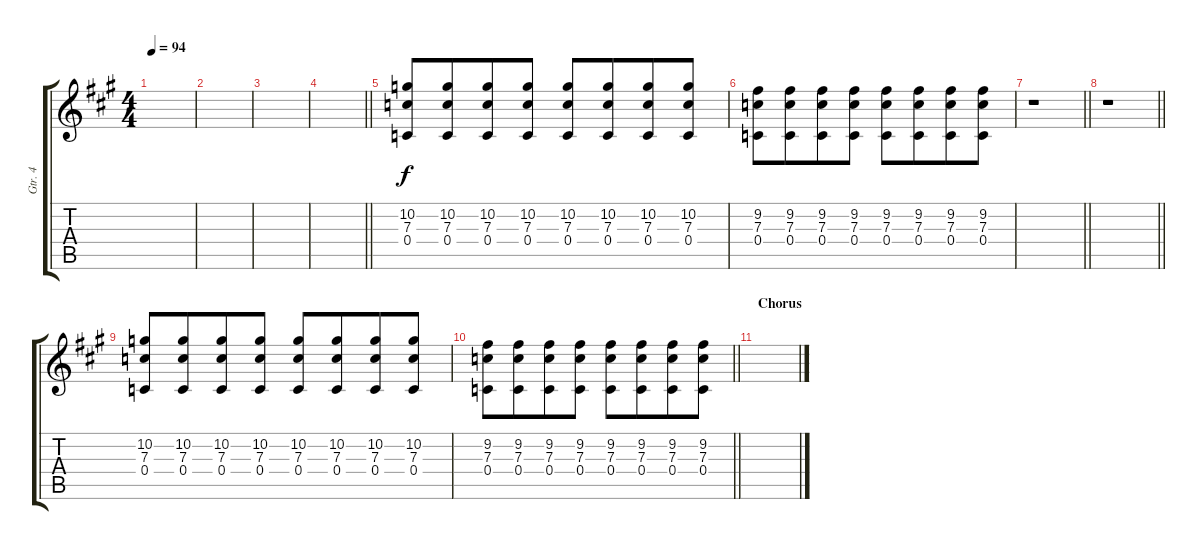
\track ("Gtr. 4" "Gtr. 4") {instrument distortionguitar}
\staff {score tabs}
\tuning (D4 A3 F3 C3 G2 C2) {hide}
\ts (4 4)
\tempo 94
\clef g2
\ks a
|
|
|
\barLineRight lightlight
|
(10.2 7.3 0.4).8 (10.2 7.3 0.4).8{beam merge} (10.2 7.3 0.4).8 (10.2 7.3 0.4).8 (10.2 7.3 0.4).8 (10.2 7.3 0.4).8{beam merge} (10.2 7.3 0.4).8 (10.2 7.3 0.4).8 |
(9.2 7.3 0.4).8{beam Down beam merge} (9.2 7.3 0.4).8{beam Down beam merge} (9.2 7.3 0.4).8{beam Down beam merge} (9.2 7.3 0.4).8{beam Down beam split} (9.2 7.3 0.4).8{beam Down beam merge} (9.2 7.3 0.4).8{beam Down beam merge} (9.2 7.3 0.4).8{beam Down beam merge} (9.2 7.3 0.4).8{beam Down} |
\barLineRight lightlight
r.1 |
\barLineRight lightlight
r.1 |
(10.2 7.3 0.4).8 (10.2 7.3 0.4).8{beam merge} (10.2 7.3 0.4).8 (10.2 7.3 0.4).8 (10.2 7.3 0.4).8 (10.2 7.3 0.4).8{beam merge} (10.2 7.3 0.4).8 (10.2 7.3 0.4).8 |
\barLineRight lightlight
(9.2 7.3 0.4).8{beam Down beam merge} (9.2 7.3 0.4).8{beam Down beam merge} (9.2 7.3 0.4).8{beam Down beam merge} (9.2 7.3 0.4).8{beam Down beam split} (9.2 7.3 0.4).8{beam Down beam merge} (9.2 7.3 0.4).8{beam Down beam merge} (9.2 7.3 0.4).8{beam Down beam merge} (9.2 7.3 0.4).8{beam Down} |
\section ("" "Chorus")
